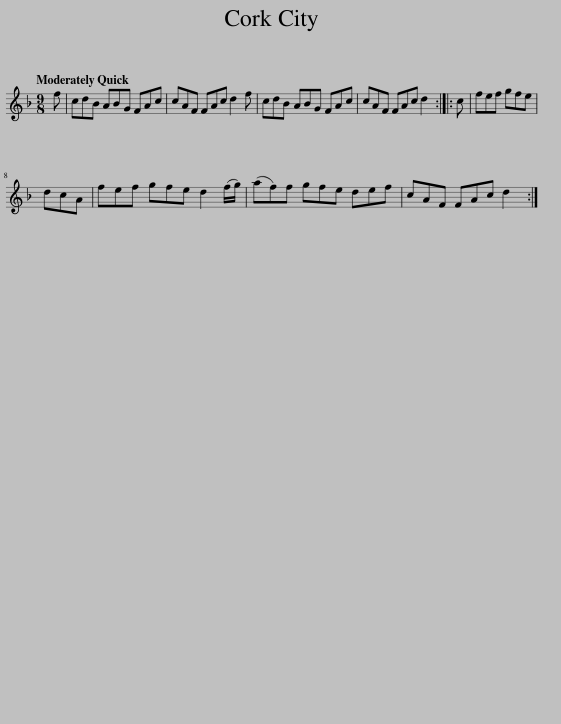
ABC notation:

X:1
L:1/8
Q:1/4=120
M:9/8
I:linebreak $
K:Dmin
V:1 treble
V:1
 f | cdB ABG FAc | cAF FAc d2 f | cdB ABG FAc | cAF FAc d2 :: %5
 c | fef gfe |$ dcA | fef gfe d2 (f/g/) | (af)f gfe def | %10
 cAF FAc d2 :| %11
